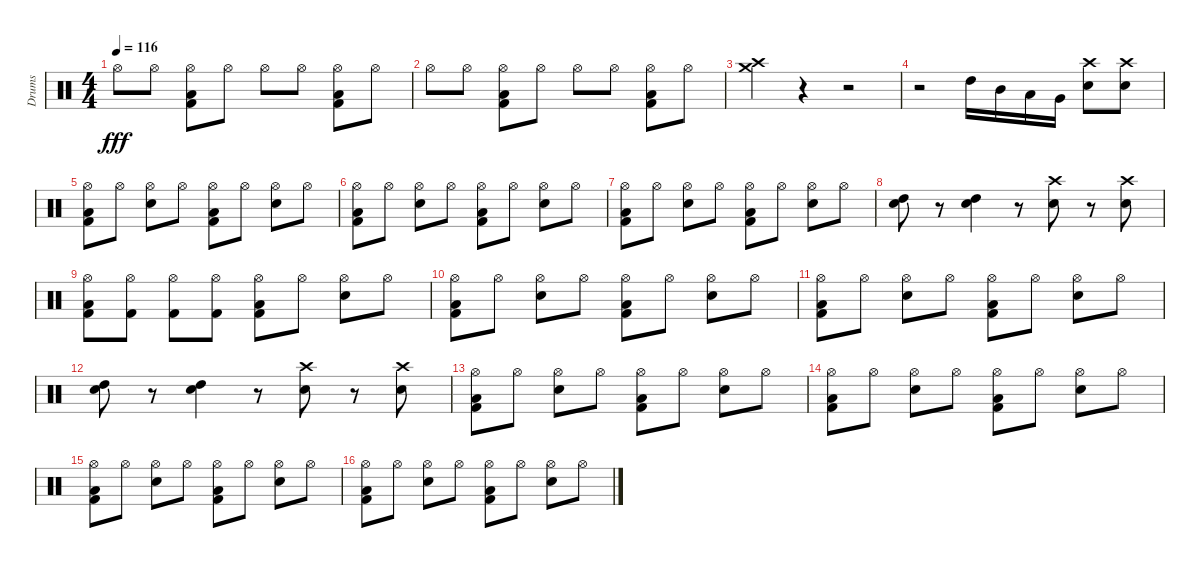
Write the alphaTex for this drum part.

\track ("Drums" "Drums") {instrument percussion}
\staff {score}
\articulation defaults
\ts (4 4)
\tempo 116
\clef neutral
\ks c "Hi-Hat (open)".8{dy fff} "Hi-Hat (open)".8
("Low Floor Tom (hit)" "Hi-Hat (open)" "Kick (hit) 2").8 "Hi-Hat (open)".8 "Hi-Hat (open)".8 "Hi-Hat (open)".8 ("Low Floor Tom (hit)" "Hi-Hat (open)" "Kick (hit) 2").8 "Hi-Hat (open)".8 |
"Hi-Hat (open)".8 "Hi-Hat (open)".8 ("Low Floor Tom (hit)" "Hi-Hat (open)" "Kick (hit) 2").8 "Hi-Hat (open)".8 "Hi-Hat (open)".8 "Hi-Hat (open)".8 ("Low Floor Tom (hit)" "Hi-Hat (open)" "Kick (hit) 2").8 "Hi-Hat (open)".8 |
("Crash high (hit)" "Crash medium (hit)").4 r.4 r.2 |
r.2 "High Tom (hit)".16 "Mid Tom (hit)".16 "Low Tom (hit)".16 "Very Low Tom (hit)".16 ("Crash high (hit)" "Electric Snare (hit)").8 ("Crash high (hit)" "Electric Snare (hit)").8 |
("Low Floor Tom (hit)" "Hi-Hat (open)" "Kick (hit) 2").8 "Hi-Hat (open)".8 ("Hi-Hat (open)" "Electric Snare (hit)").8 "Hi-Hat (open)".8 ("Low Floor Tom (hit)" "Hi-Hat (open)" "Kick (hit) 2").8 "Hi-Hat (open)".8 ("Hi-Hat (open)" "Electric Snare (hit)").8 "Hi-Hat (open)".8 |
("Low Floor Tom (hit)" "Hi-Hat (open)" "Kick (hit) 2").8 "Hi-Hat (open)".8 ("Hi-Hat (open)" "Electric Snare (hit)").8 "Hi-Hat (open)".8 ("Low Floor Tom (hit)" "Hi-Hat (open)" "Kick (hit) 2").8 "Hi-Hat (open)".8 ("Hi-Hat (open)" "Electric Snare (hit)").8 "Hi-Hat (open)".8 |
("Low Floor Tom (hit)" "Hi-Hat (open)" "Kick (hit) 2").8 "Hi-Hat (open)".8 ("Hi-Hat (open)" "Electric Snare (hit)").8 "Hi-Hat (open)".8 ("Low Floor Tom (hit)" "Hi-Hat (open)" "Kick (hit) 2").8 "Hi-Hat (open)".8 ("Hi-Hat (open)" "Electric Snare (hit)").8 "Hi-Hat (open)".8 |
("High Tom (hit)" "Electric Snare (hit)").8 r.8 ("High Tom (hit)" "Electric Snare (hit)").4 r.8 ("Crash high (hit)" "Electric Snare (hit)").8 r.8 ("Crash high (hit)" "Electric Snare (hit)").8 |
("Low Floor Tom (hit)" "Hi-Hat (open)" "Kick (hit) 2").8 ("Hi-Hat (open)" "Kick (hit) 2").8 ("Hi-Hat (open)" "Kick (hit) 2").8 ("Hi-Hat (open)" "Kick (hit) 2").8 ("Low Floor Tom (hit)" "Hi-Hat (open)" "Kick (hit) 2").8 "Hi-Hat (open)".8 ("Hi-Hat (open)" "Electric Snare (hit)").8 "Hi-Hat (open)".8 |
("Low Floor Tom (hit)" "Hi-Hat (open)" "Kick (hit) 2").8 "Hi-Hat (open)".8 ("Hi-Hat (open)" "Electric Snare (hit)").8 "Hi-Hat (open)".8 ("Low Floor Tom (hit)" "Hi-Hat (open)" "Kick (hit) 2").8 "Hi-Hat (open)".8 ("Hi-Hat (open)" "Electric Snare (hit)").8 "Hi-Hat (open)".8 |
("Low Floor Tom (hit)" "Hi-Hat (open)" "Kick (hit) 2").8 "Hi-Hat (open)".8 ("Hi-Hat (open)" "Electric Snare (hit)").8 "Hi-Hat (open)".8 ("Low Floor Tom (hit)" "Hi-Hat (open)" "Kick (hit) 2").8 "Hi-Hat (open)".8 ("Hi-Hat (open)" "Electric Snare (hit)").8 "Hi-Hat (open)".8 |
("High Tom (hit)" "Electric Snare (hit)").8 r.8 ("High Tom (hit)" "Electric Snare (hit)").4 r.8 ("Crash high (hit)" "Electric Snare (hit)").8 r.8 ("Crash high (hit)" "Electric Snare (hit)").8 |
("Low Floor Tom (hit)" "Hi-Hat (open)" "Kick (hit) 2").8 "Hi-Hat (open)".8 ("Hi-Hat (open)" "Electric Snare (hit)").8 "Hi-Hat (open)".8 ("Low Floor Tom (hit)" "Hi-Hat (open)" "Kick (hit) 2").8 "Hi-Hat (open)".8 ("Hi-Hat (open)" "Electric Snare (hit)").8 "Hi-Hat (open)".8 |
("Low Floor Tom (hit)" "Hi-Hat (open)" "Kick (hit) 2").8 "Hi-Hat (open)".8 ("Hi-Hat (open)" "Electric Snare (hit)").8 "Hi-Hat (open)".8 ("Low Floor Tom (hit)" "Hi-Hat (open)" "Kick (hit) 2").8 "Hi-Hat (open)".8 ("Hi-Hat (open)" "Electric Snare (hit)").8 "Hi-Hat (open)".8 |
("Low Floor Tom (hit)" "Hi-Hat (open)" "Kick (hit) 2").8 "Hi-Hat (open)".8 ("Hi-Hat (open)" "Electric Snare (hit)").8 "Hi-Hat (open)".8 ("Low Floor Tom (hit)" "Hi-Hat (open)" "Kick (hit) 2").8 "Hi-Hat (open)".8 ("Hi-Hat (open)" "Electric Snare (hit)").8 "Hi-Hat (open)".8 |
("Low Floor Tom (hit)" "Hi-Hat (open)" "Kick (hit) 2").8 "Hi-Hat (open)".8 ("Hi-Hat (open)" "Electric Snare (hit)").8 "Hi-Hat (open)".8 ("Low Floor Tom (hit)" "Hi-Hat (open)" "Kick (hit) 2").8 "Hi-Hat (open)".8 ("Hi-Hat (open)" "Electric Snare (hit)").8 "Hi-Hat (open)".8
